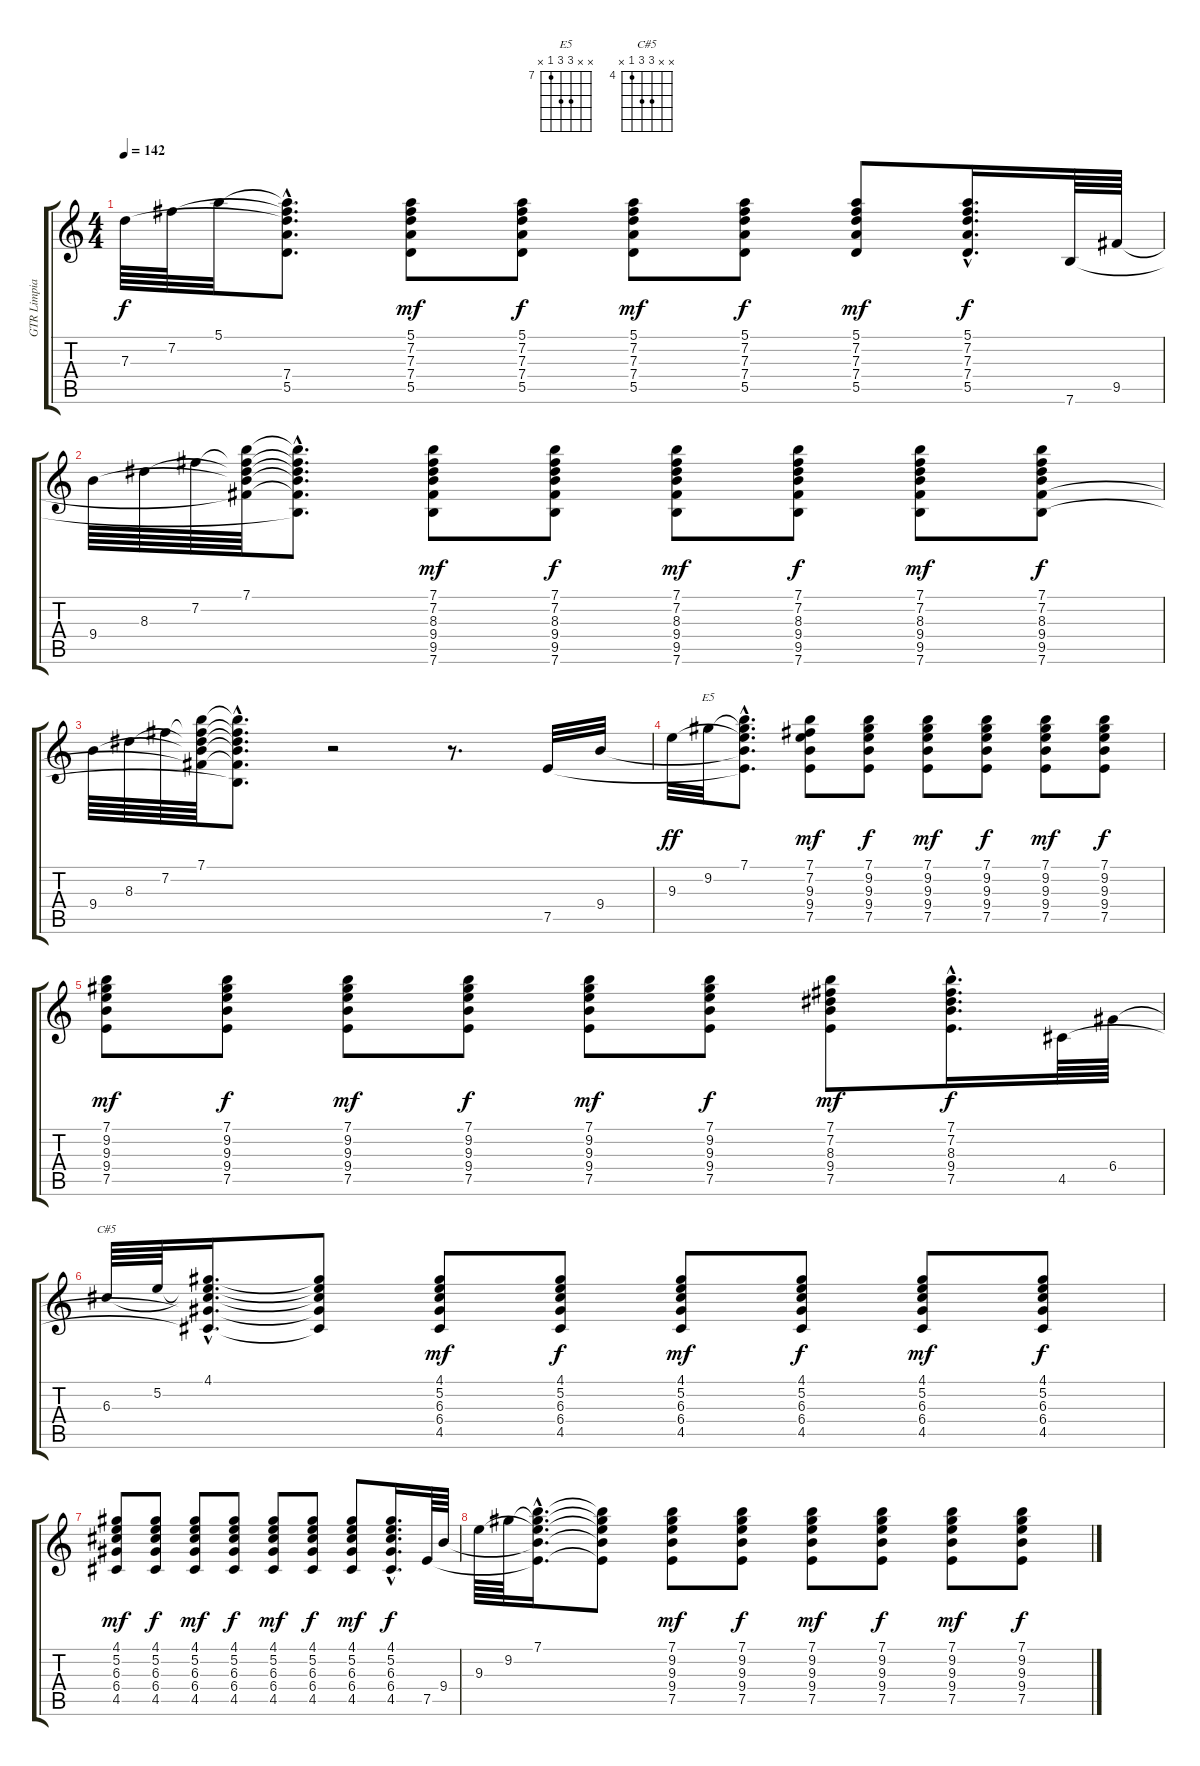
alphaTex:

\track ("GTR Limpia" "GTR Limpia") {instrument acousticguitarsteel}
\staff {score tabs}
\tuning (E4 B3 G3 D3 A2 E2) {hide}
\chord ("E5" x x 9 9 7 x) {firstfret 7}
\chord ("C#5" x x 6 6 4 x) {firstfret 4}
\ts (4 4)
\tempo 142
\clef g2
\ks c
7.3.64{dy f} 7.2.64 5.1.32 (5.1{hac t} 7.2{hac t} 7.3{hac t} 7.4{hac t} 5.5{hac t}).8{d} (5.1 7.2 7.3 7.4 5.5).8{dy mf} (5.1 7.2 7.3 7.4 5.5).8{dy f} (5.1 7.2 7.3 7.4 5.5).8{dy mf} (5.1 7.2 7.3 7.4 5.5).8{dy f} (5.1 7.2 7.3 7.4 5.5).8{dy mf} (5.1{hac} 7.2{hac} 7.3{hac} 7.4{hac} 5.5{hac}).16{d dy f} 7.6.64 9.5.64 |
9.4.64 8.3.64 7.2.64 (7.1 7.2{t} 8.3{t} 9.4{t} 9.5{t}).64 (7.1{hac t} 7.2{hac t} 8.3{hac t} 9.4{hac t} 9.5{hac t} 7.6{hac t}).8{d} (7.1 7.2 8.3 9.4 9.5 7.6).8{dy mf} (7.1 7.2 8.3 9.4 9.5 7.6).8{dy f} (7.1 7.2 8.3 9.4 9.5 7.6).8{dy mf} (7.1 7.2 8.3 9.4 9.5 7.6).8{dy f} (7.1 7.2 8.3 9.4 9.5 7.6).8{dy mf} (7.1 7.2 8.3 9.4 9.5 7.6).8{dy f} |
9.4.64 8.3.64 7.2.64 (7.1 7.2{t} 8.3{t} 9.4{t} 9.5{t}).64 (7.1{hac t} 7.2{hac t} 8.3{hac t} 9.4{hac t} 9.5{hac t} 7.6{hac t}).8{d} r.2 r.8{d} 7.5.32 9.4.32 |
9.3.32{dy ff} 9.2.32{ch "E5"} (7.1{hac} 9.2{hac t} 9.3{hac t} 9.4{hac t} 7.5{hac t}).8{d} (7.1 7.2 9.3 9.4 7.5).8{dy mf} (7.1 9.2 9.3 9.4 7.5).8{dy f} (7.1 9.2 9.3 9.4 7.5).8{dy mf} (7.1 9.2 9.3 9.4 7.5).8{dy f} (7.1 9.2 9.3 9.4 7.5).8{dy mf} (7.1 9.2 9.3 9.4 7.5).8{dy f} |
(7.1 9.2 9.3 9.4 7.5).8{dy mf} (7.1 9.2 9.3 9.4 7.5).8{dy f} (7.1 9.2 9.3 9.4 7.5).8{dy mf} (7.1 9.2 9.3 9.4 7.5).8{dy f} (7.1 9.2 9.3 9.4 7.5).8{dy mf} (7.1 9.2 9.3 9.4 7.5).8{dy f} (7.1 7.2 8.3 9.4 7.5).8{dy mf} (7.1{hac} 7.2{hac} 8.3{hac} 9.4{hac} 7.5{hac}).16{d dy f} 4.5.64 6.4.64 |
6.3.64{ch "C#5"} 5.2.64 (4.1{hac} 5.2{hac t} 6.3{hac t} 6.4{hac t} 4.5{hac t}).16{d} (4.1{t} 5.2{t} 6.3{t} 6.4{t} 4.5{t}).8 (4.1 5.2 6.3 6.4 4.5).8{dy mf} (4.1 5.2 6.3 6.4 4.5).8{dy f} (4.1 5.2 6.3 6.4 4.5).8{dy mf} (4.1 5.2 6.3 6.4 4.5).8{dy f} (4.1 5.2 6.3 6.4 4.5).8{dy mf} (4.1 5.2 6.3 6.4 4.5).8{dy f} |
(4.1 5.2 6.3 6.4 4.5).8{dy mf} (4.1 5.2 6.3 6.4 4.5).8{dy f} (4.1 5.2 6.3 6.4 4.5).8{dy mf} (4.1 5.2 6.3 6.4 4.5).8{dy f} (4.1 5.2 6.3 6.4 4.5).8{dy mf} (4.1 5.2 6.3 6.4 4.5).8{dy f} (4.1 5.2 6.3 6.4 4.5).8{dy mf} (4.1{hac} 5.2{hac} 6.3{hac} 6.4{hac} 4.5{hac}).16{d dy f} 7.5.64 9.4.64 |
9.3.64 9.2.64 (7.1{hac} 9.2{hac t} 9.3{hac t} 9.4{hac t} 7.5{hac t}).16{d} (7.1{t} 9.2{t} 9.3{t} 9.4{t} 7.5{t}).8 (7.1 9.2 9.3 9.4 7.5).8{dy mf} (7.1 9.2 9.3 9.4 7.5).8{dy f} (7.1 9.2 9.3 9.4 7.5).8{dy mf} (7.1 9.2 9.3 9.4 7.5).8{dy f} (7.1 9.2 9.3 9.4 7.5).8{dy mf} (7.1 9.2 9.3 9.4 7.5).8{dy f}
